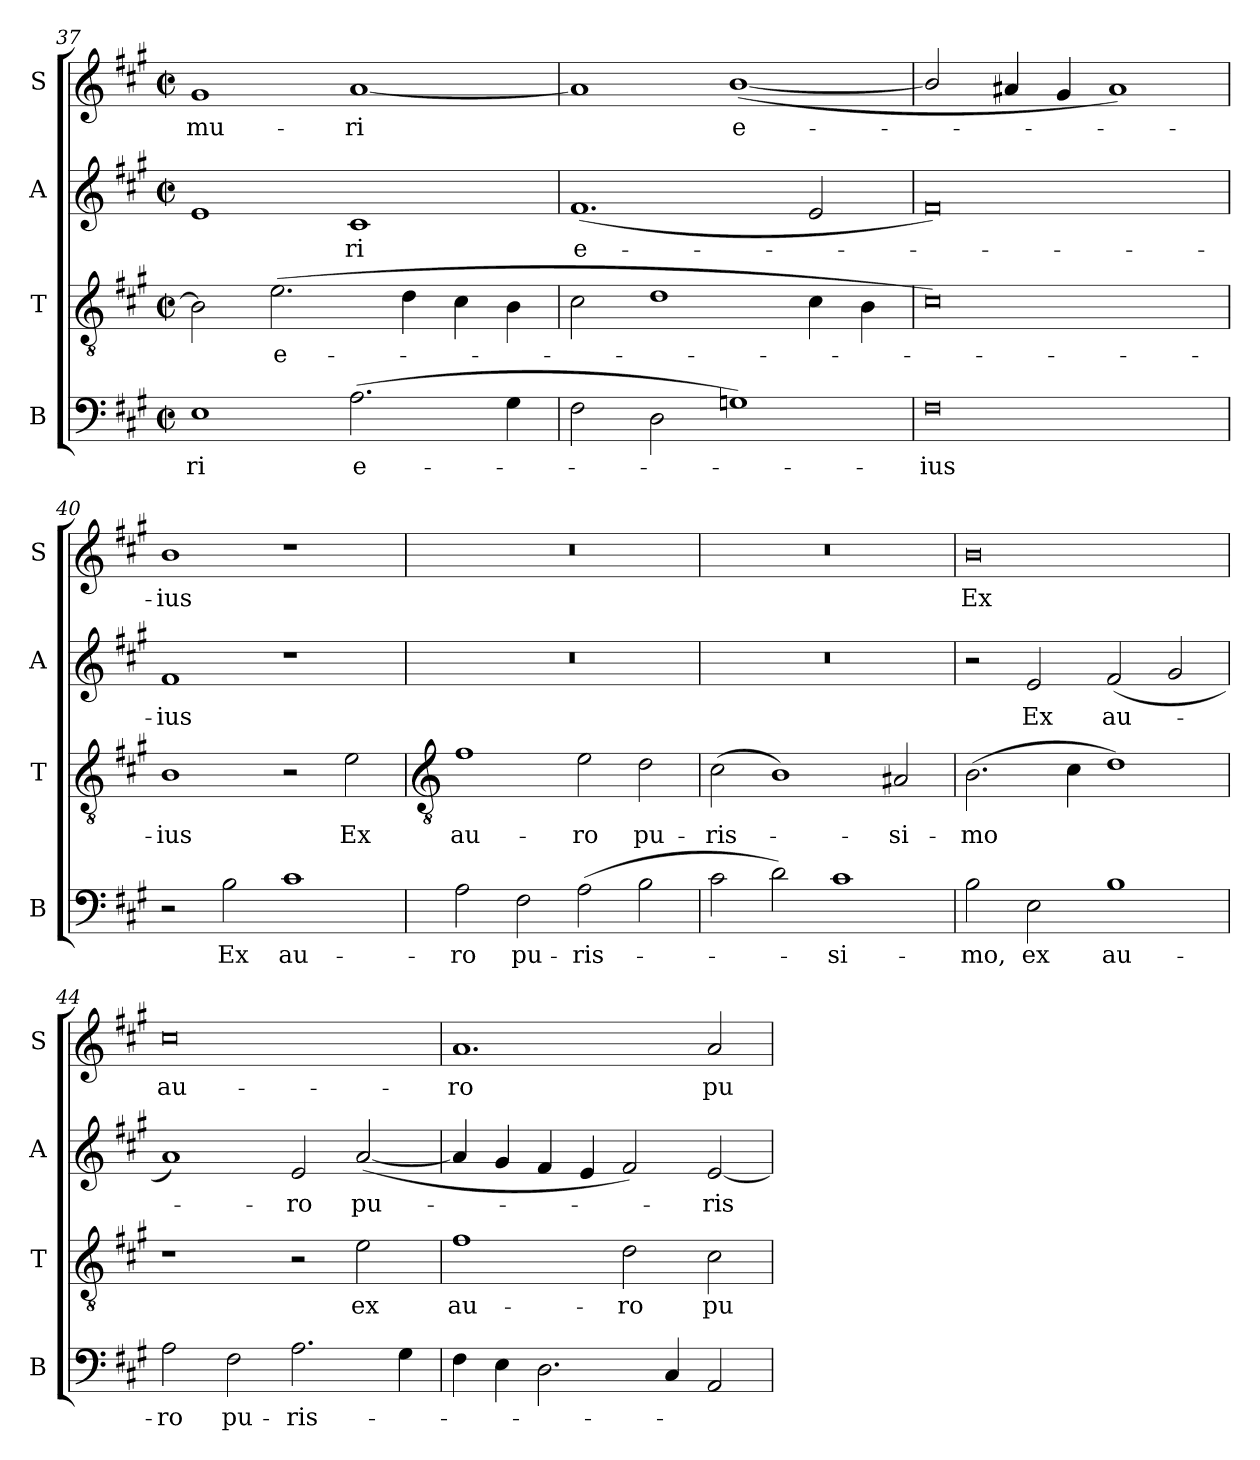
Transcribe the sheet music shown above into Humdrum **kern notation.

**kern	**text	**kern	**text	**kern	**text	**kern	**text
*part4	*part4	*part3	*part3	*part2	*part2	*part1	*part1
*staff4	*staff4	*staff3	*staff3	*staff2	*staff2	*staff1	*staff1
*I"B	*	*I"T	*	*I"A	*	*I"S	*
*I'B	*	*I'T	*	*I'A	*	*I'S	*
*clefF4	*	*clefGv2	*	*clefG2	*	*clefG2	*
*k[f#c#g#]	*	*k[f#c#g#]	*	*k[f#c#g#]	*	*k[f#c#g#]	*
*A:	*	*A:	*	*A:	*	*A:	*
*M4/2	*	*M4/2	*	*M4/2	*	*M4/2	*
*met(c|)	*	*met(c|)	*	*met(c|)	*	*met(c|)	*
=37	=37	=37	=37	=37	=37	=37	=37
!	!LO:LY:b	!	!	!	!	!	!LO:LY:b
1E	-ri	2B]	.	1e	.	1g#	mu-
!	!	!	!LO:LY:b	!	!	!	!
.	.	(>2.e	e-	.	.	.	.
!	!LO:LY:b	!	!	!	!LO:LY:b	!	!LO:LY:b
(>2.A	e-	.	.	1c#	ri	[1a	-ri
.	.	4d	.	.	.	.	.
.	.	4c#	.	.	.	.	.
4G#	.	4B	.	.	.	.	.
=38	=38	=38	=38	=38	=38	=38	=38
!	!	!	!	!	!LO:LY:b	!	!
2F#	.	2c#	.	(<1.f#	e-	1a]	.
2D	.	1d	.	.	.	.	.
!	!	!	!	!	!	!	!LO:LY:b
1Gn)	.	.	.	.	.	(<[1b/	e-
.	.	4c#	.	2e	.	.	.
.	.	4B	.	.	.	.	.
=39	=39	=39	=39	=39	=39	=39	=39
!	!LO:LY:b	!	!	!	!	!	!
0F#	ius	0c#)	.	0f#)	.	2b/]	.
.	.	.	.	.	.	4a#X	.
.	.	.	.	.	.	4g#	.
.	.	.	.	.	.	1a#)	.
=40	=40	=40	=40	=40	=40	=40	=40
!	!	!	!LO:LY:b	!	!LO:LY:b	!	!LO:LY:b
2r	.	1B	ius	1f#	ius	1b	ius
!	!LO:LY:b	!	!	!	!	!	!
2B	Ex	.	.	.	.	.	.
!	!LO:LY:b	!	!	!	!	!	!
1c#	au-	2r	.	1r	.	1r	.
!	!	!	!LO:LY:b	!	!	!	!
.	.	2e	Ex	.	.	.	.
!!LO:LB:g=z
=41	=41	=41	=41	=41	=41	=41	=41
*	*	*clefGv2	*	*	*	*	*
!	!LO:LY:b	!	!LO:LY:b	!	!	!	!
2A	-ro	1f#	au-	0r	.	0r	.
!	!LO:LY:b	!	!	!	!	!	!
2F#	pu-	.	.	.	.	.	.
!	!LO:LY:b	!	!LO:LY:b	!	!	!	!
(>2A	-ris-	2e	-ro	.	.	.	.
!	!	!	!LO:LY:b	!	!	!	!
2B	.	2d	pu-	.	.	.	.
=42	=42	=42	=42	=42	=42	=42	=42
!	!	!	!LO:LY:b	!	!	!	!
2c#	.	(>2c#	-ris-	0r	.	0r	.
2d)	.	1B)	.	.	.	.	.
!	!LO:LY:b	!	!	!	!	!	!
1c#	si-	.	.	.	.	.	.
!	!	!	!LO:LY:b	!	!	!	!
.	.	2A#X	si-	.	.	.	.
=43	=43	=43	=43	=43	=43	=43	=43
!	!LO:LY:b	!	!LO:LY:b	!	!	!	!LO:LY:b
2B	-mo,	(>2.B	-mo	2r	.	0b	Ex
!	!LO:LY:b	!	!	!	!LO:LY:b	!	!
2E	ex	.	.	2e	Ex	.	.
.	.	4c#	.	.	.	.	.
!	!LO:LY:b	!	!	!	!LO:LY:b	!	!
1B	au-	1d)	.	(<2f#	au-	.	.
.	.	.	.	2g#	.	.	.
=44	=44	=44	=44	=44	=44	=44	=44
!	!LO:LY:b	!	!	!	!	!	!LO:LY:b
2A	-ro	1r	.	1a)	.	0cc#	au-
!	!LO:LY:b	!	!	!	!	!	!
2F#	pu-	.	.	.	.	.	.
!	!LO:LY:b	!	!	!	!LO:LY:b	!	!
2.A	-ris-	2r	.	2e	ro	.	.
!	!	!	!LO:LY:b	!	!LO:LY:b	!	!
.	.	2e	ex	(<[2a	pu-	.	.
4G#	.	.	.	.	.	.	.
=45	=45	=45	=45	=45	=45	=45	=45
!	!	!	!LO:LY:b	!	!	!	!LO:LY:b
4F#	.	1f#	au-	4a]	.	1.a	-ro
4E	.	.	.	4g#	.	.	.
2.D	.	.	.	4f#	.	.	.
.	.	.	.	4e	.	.	.
!	!	!	!LO:LY:b	!	!	!	!
.	.	2d	-ro	2f#)	.	.	.
4C#	.	.	.	.	.	.	.
!	!	!	!LO:LY:b	!	!LO:LY:b	!	!LO:LY:b
2AA	.	2c#	pu-	[2e	ris-	2a	pu-
=	=	=	=	=	=	=	=
*-	*-	*-	*-	*-	*-	*-	*-
